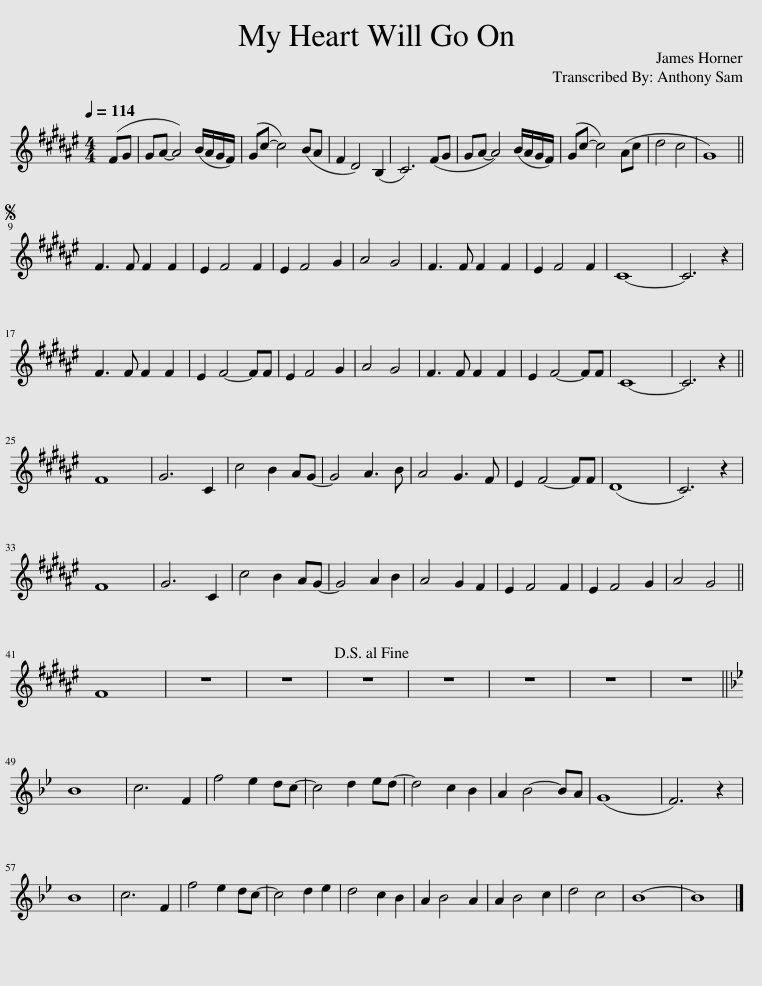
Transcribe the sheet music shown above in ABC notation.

X:1
L:1/8
Q:1/4=114
M:4/4
I:linebreak $
K:none
V:1 treble transpose=-2
V:1
[K:F#] (FG | GA- A4) (B/A/G/F/) | (Gc- c4) (BA | F2 D4) (B,2 | C6) (FG | %5
 GA- A4) (B/A/G/F/) | (Gc- c4) (Ac | d4 c4 | G8) ||$S F3 F F2 F2 | %10
 E2 F4 F2 | E2 F4 G2 | A4 G4 | F3 F F2 F2 | E2 F4 F2 | %15
 C8- | C6 z2 |$ F3 F F2 F2 | E2 F4- FF | E2 F4 G2 | %20
 A4 G4 | F3 F F2 F2 | E2 F4- FF | C8- | C6 z2 ||$ %25
 F8 | G6 C2 | c4 B2 AG- | G4 A3 B | A4 G3 F | %30
 E2 F4- FF | (D8 | C6) z2 |$ F8 | G6 C2 | %35
 c4 B2 AG- | G4 A2 B2 | A4 G2 F2 | E2 F4 F2 | E2 F4 G2 | %40
 A4 G4 ||$ F8 | z8 | z8 | z8!D.S.! | %45
 z8 | z8 | z8 | z8 ||$[K:Bb] B8 | %50
 c6 F2 | f4 e2 dc- | c4 d2 ed- | d4 c2 B2 | A2 B4- BA | %55
 (G8 | F6) z2 |$ B8 | c6 F2 | f4 e2 dc- | %60
 c4 d2 e2 | d4 c2 B2 | A2 B4 A2 | A2 B4 c2 | d4 c4 | %65
 B8- | B8!fine! |] %67
